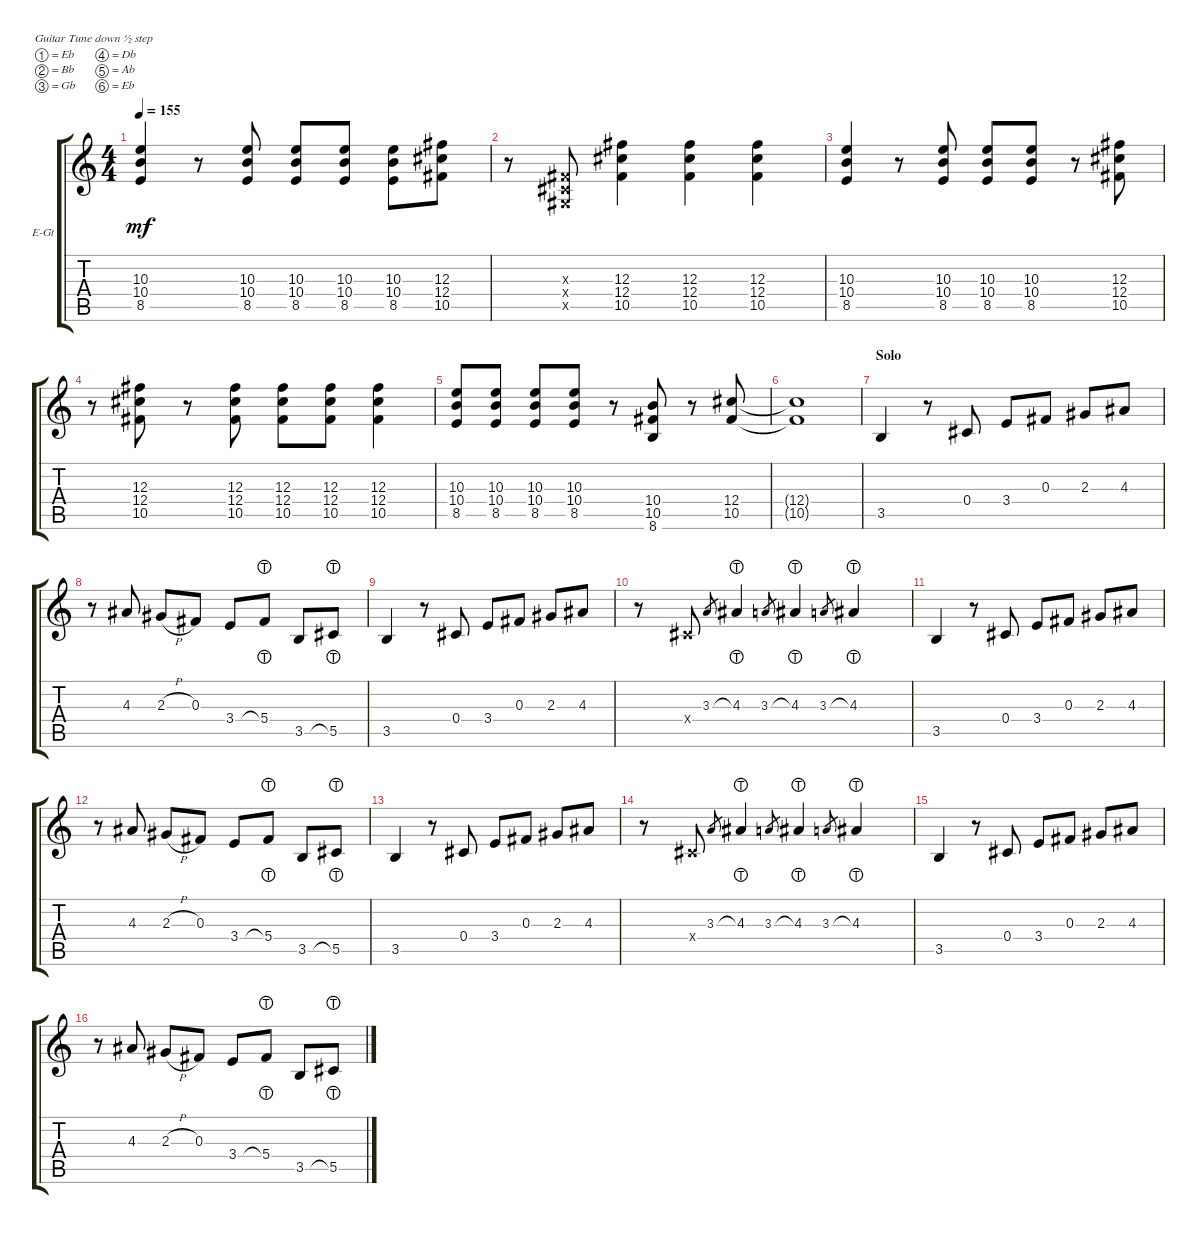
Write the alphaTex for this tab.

\defaultSystemsLayout 4
\bracketExtendMode groupsimilarinstruments
\firstSystemTrackNameOrientation horizontal
\otherSystemsTrackNameOrientation horizontal
\track ("PAUL STANLEY" "E-Gt") {instrument distortionguitar}
\staff {score tabs}
\tuning (Eb4 Bb3 Gb3 Db3 Ab2 Eb2)
\ts (4 4)
\tempo 155
\clef g2
\ks c
(8.5 10.4 10.3).4{dy mf} r.8 (8.5 10.4 10.3).8 (10.3 10.4 8.5).8 (8.5 10.4 10.3).8 (8.5 10.4 10.3).8 (10.5 12.4 12.3).8 |
r.8 (0.5{x} 0.4{x} 0.3{x}).8 (12.3 12.4 10.5).4 (12.3 12.4 10.5).4 (10.5 12.4 12.3).4 |
(8.5 10.4 10.3).4 r.8 (8.5 10.4 10.3).8 (10.3 10.4 8.5).8 (8.5 10.4 10.3).8 r.8 (10.5 12.4 12.3).8 |
r.8 (10.5 12.4 12.3).8 r.8 (12.3 12.4 10.5).8 (12.3 12.4 10.5).8 (12.3 12.4 10.5).8 (12.3 12.4 10.5).4 |
(8.5 10.4 10.3).8 (10.3 10.4 8.5).8 (8.5 10.4 10.3).8 (8.5 10.4 10.3).8 r.8 (10.4 10.5 8.6).8 r.8 (10.5 12.4).8 |
(10.5{t} 12.4{t}).1 |
\section ("" "Solo")
3.5.4 r.8 0.4.8 3.4.8 0.3.8 2.3.8 4.3.8 |
r.8 4.3.8 2.3{h}.8 0.3.8 3.4.8 5.4{lht}.8 3.5.8 5.5{lht}.8 |
3.5.4 r.8 0.4.8 3.4.8 0.3.8 2.3.8 4.3.8 |
r.8 0.4{x}.8 3.3.8{gr} 4.3{lht}.4 3.3.8{gr} 4.3{lht}.4 3.3.8{gr} 4.3{lht}.4 |
3.5.4 r.8 0.4.8 3.4.8 0.3.8 2.3.8 4.3.8 |
r.8 4.3.8 2.3{h}.8 0.3.8 3.4.8 5.4{lht}.8 3.5.8 5.5{lht}.8 |
3.5.4 r.8 0.4.8 3.4.8 0.3.8 2.3.8 4.3.8 |
r.8 0.4{x}.8 3.3.8{gr} 4.3{lht}.4 3.3.8{gr} 4.3{lht}.4 3.3.8{gr} 4.3{lht}.4 |
3.5.4 r.8 0.4.8 3.4.8 0.3.8 2.3.8 4.3.8 |
r.8 4.3.8 2.3{h}.8 0.3.8 3.4.8 5.4{lht}.8 3.5.8 5.5{lht}.8
